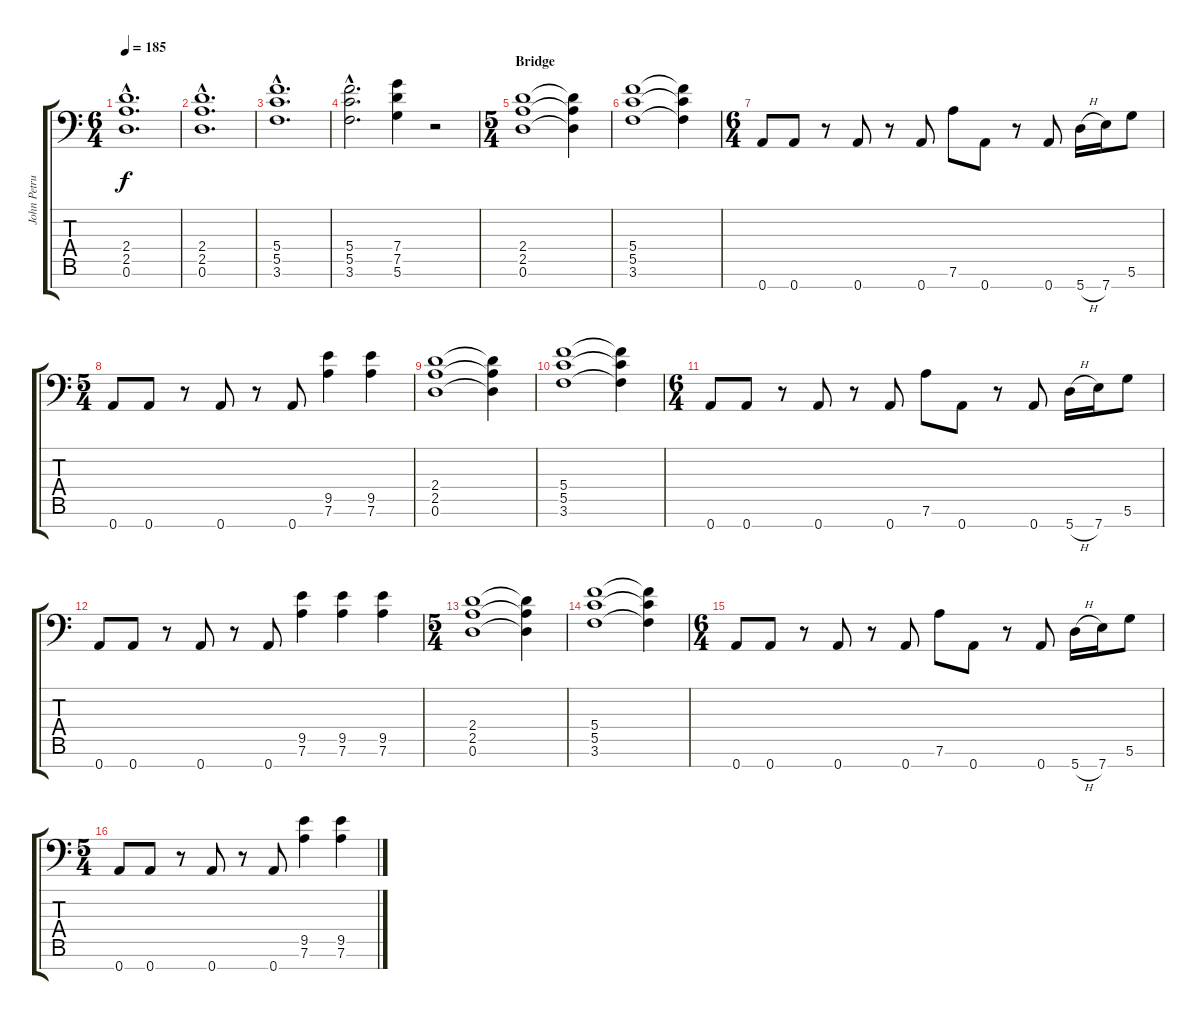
\track ("John Petrucci" "John Petru") {instrument distortionguitar}
\staff {score tabs}
\tuning (D4 A3 F3 C3 G2 D2 A1) {hide}
\ts (6 4)
\tempo 185
\clef f4
\ks c
(2.4{hac} 2.5{hac} 0.6{hac}).1{d dy f} |
(2.4{hac} 2.5{hac} 0.6{hac}).1{d} |
(5.4{hac} 5.5{hac} 3.6{hac}).1{d} |
(5.4{hac} 5.5{hac} 3.6{hac}).2{d} (7.4 7.5 5.6).4 r.2 |
\ts (5 4)
\section ("" "Bridge")
(2.4 2.5 0.6).1 (2.4{t} 2.5{t} 0.6{t}).4 |
(5.4 5.5 3.6).1 (5.4{t} 5.5{t} 3.6{t}).4 |
\ts (6 4)
0.7.8 0.7.8 r.8 0.7.8 r.8 0.7.8 7.6.8 0.7.8 r.8 0.7.8 5.7{h}.16 7.7.16 5.6.8 |
\ts (5 4)
0.7.8 0.7.8 r.8 0.7.8 r.8 0.7.8 (9.5 7.6).4 (9.5 7.6).4 |
(2.4 2.5 0.6).1 (2.4{t} 2.5{t} 0.6{t}).4 |
(5.4 5.5 3.6).1 (5.4{t} 5.5{t} 3.6{t}).4 |
\ts (6 4)
0.7.8 0.7.8 r.8 0.7.8 r.8 0.7.8 7.6.8 0.7.8 r.8 0.7.8 5.7{h}.16 7.7.16 5.6.8 |
0.7.8 0.7.8 r.8 0.7.8 r.8 0.7.8 (9.5 7.6).4 (9.5 7.6).4 (9.5 7.6).4 |
\ts (5 4)
(2.4 2.5 0.6).1 (2.4{t} 2.5{t} 0.6{t}).4 |
(5.4 5.5 3.6).1 (5.4{t} 5.5{t} 3.6{t}).4 |
\ts (6 4)
0.7.8 0.7.8 r.8 0.7.8 r.8 0.7.8 7.6.8 0.7.8 r.8 0.7.8 5.7{h}.16 7.7.16 5.6.8 |
\ts (5 4)
0.7.8 0.7.8 r.8 0.7.8 r.8 0.7.8 (9.5 7.6).4 (9.5 7.6).4
